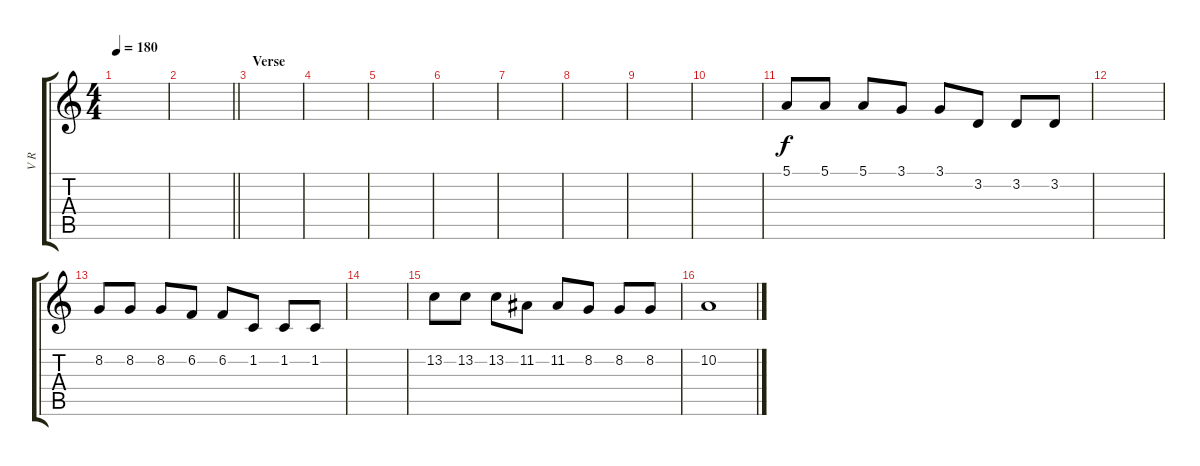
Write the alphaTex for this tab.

\track ("V R" "V R") {instrument stringensemble1}
\staff {score tabs}
\tuning (E4 B3 G3 D3 A2 D2) {hide}
\ts (4 4)
\tempo 180
\clef g2
\ks c
|
\barLineRight lightlight
|
\section ("" "Verse")
|
|
|
|
|
|
|
|
5.1.8 5.1.8 5.1.8 3.1.8 3.1.8 3.2.8 3.2.8 3.2.8 |
|
8.2.8 8.2.8 8.2.8 6.2.8 6.2.8 1.2.8 1.2.8 1.2.8 |
|
13.2.8 13.2.8 13.2.8 11.2.8 11.2.8 8.2.8 8.2.8 8.2.8 |
10.2.1
